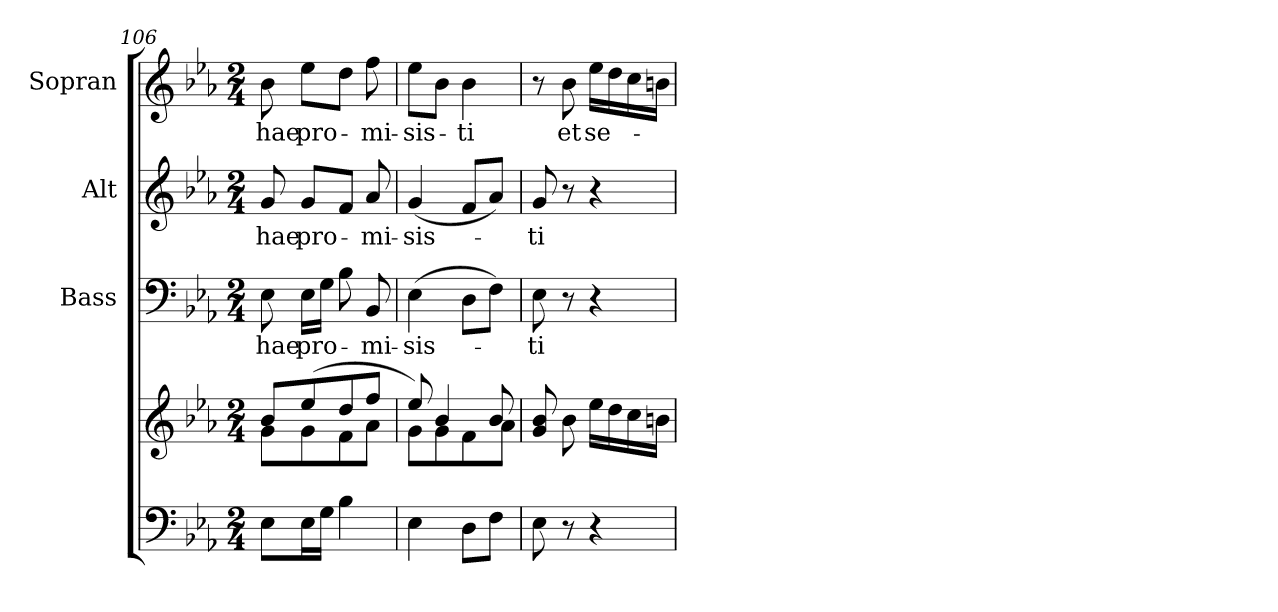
**kern	**kern	**kern	**text	**kern	**text	**kern	**text
*part4	*part4	*part3	*part3	*part2	*part2	*part1	*part1
*staff5	*staff4	*staff3	*staff3	*staff2	*staff2	*staff1	*staff1
*	*	*I"Bass	*	*I"Alt	*	*I"Sopran	*
*	*	*I'B.	*	*I'A.	*	*I'S.	*
*clefF4	*clefG2	*clefF4	*	*clefG2	*	*clefG2	*
*k[b-e-a-]	*k[b-e-a-]	*k[b-e-a-]	*	*k[b-e-a-]	*	*k[b-e-a-]	*
*E-:	*E-:	*E-:	*	*E-:	*	*E-:	*
*M2/4	*M2/4	*M2/4	*	*M2/4	*	*M2/4	*
=106	=106	=106	=106	=106	=106	=106	=106
*	*^	*	*	*	*	*	*
!	!	!	!	!LO:LY:b	!	!LO:LY:b	!	!LO:LY:b
8E-\L	8b-/L	8g\L	8E-\	-hae	8g/	-hae	8b-\	-hae
!	!	!	!	!LO:LY:b	!	!LO:LY:b	!	!LO:LY:b
16E-\L	(>8ee-/	8g\	16E-\LL	pro-	8g/L	pro-	8ee-\L	pro-
16G\JJ	.	.	16G\JJ	.	.	.	.	.
4B-\	8dd/	8f\	8B-\	.	8f/J	.	8dd\J	.
!	!	!	!	!LO:LY:b	!	!LO:LY:b	!	!LO:LY:b
.	8ff/J	8a-\J	8BB-/	-mi-	8a-/	-mi-	8ff\	-mi-
=107	=107	=107	=107	=107	=107	=107	=107	=107
!	!	!	!	!LO:LY:b	!	!LO:LY:b	!	!LO:LY:b
4E-\	8ee-/)	8g\L	(>4E-\	-sis-	(<4g/	-sis-	8ee-\L	-sis-
.	4b-/	8g\	.	.	.	.	8b-\J	.
!	!	!	!	!	!	!	!	!LO:LY:b
8D\L	.	8f\	8D\L	.	8f/L	.	4b-\	-ti
8F\J	8b-/	8a-\J	8F\J)	.	8a-/J)	.	.	.
=108	=108	=108	=108	=108	=108	=108	=108	=108
!	!	!	!	!LO:LY:b	!	!LO:LY:b	!	!
*	*v	*v	*	*	*	*	*	*
8E-\	8g/ 8b-/	8E-\	-ti	8g/	-ti	8r	.
!	!	!	!	!	!	!	!LO:LY:b
8r	8b-\	8r	.	8r	.	8b-\	et
!	!	!	!	!	!	!	!LO:LY:b
4r	16ee-\LL	4r	.	4r	.	16ee-\LL	se-
.	16dd\	.	.	.	.	16dd\	.
.	16cc\	.	.	.	.	16cc\	.
.	16bn\JJ	.	.	.	.	16bn\JJ	.
=	=	=	=	=	=	=	=
*-	*-	*-	*-	*-	*-	*-	*-
